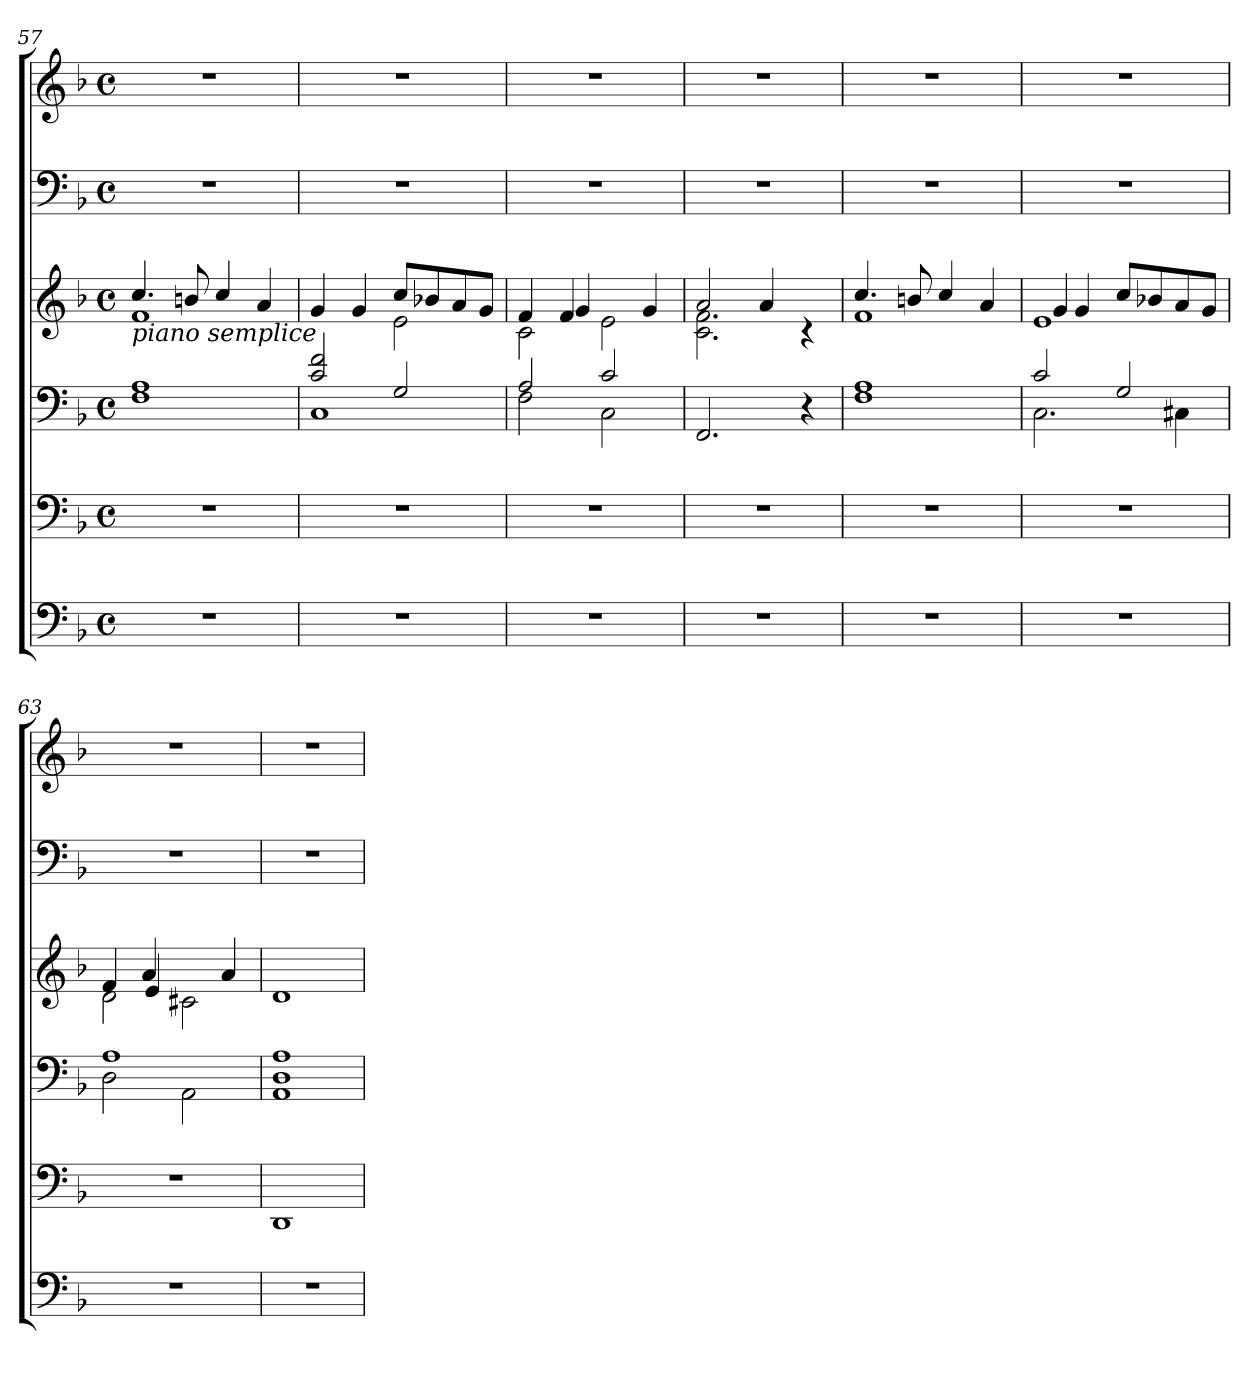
**kern	**kern	**kern	**kern	**kern	**kern
*part4	*part3	*part2	*part2	*part1	*part1
*staff6	*staff5	*staff4	*staff3	*staff2	*staff1
!!LO:LB:g=z
*clefF4	*clefF4	*clefF4	*clefG2	*clefF4	*clefG2
*k[b-]	*k[b-]	*k[b-]	*k[b-]	*k[b-]	*k[b-]
*F:	*F:	*F:	*F:	*F:	*F:
*M4/4	*M4/4	*M4/4	*M4/4	*M4/4	*M4/4
*met(c)	*met(c)	*met(c)	*met(c)	*met(c)	*met(c)
=57	=57	=57	=57	=57	=57
*	*	*	*^	*	*
!	!	!	!LO:TX:b:i:t=piano semplice	!	!	!
1r	1r	1F 1A	1f	4.cc/	1r	1r
.	.	.	.	8bn/	.	.
.	.	.	.	4cc/	.	.
.	.	.	.	4a/	.	.
=58	=58	=58	=58	=58	=58	=58
*	*	*^	*	*	*	*
1r	1r	1C	2c/ 2f/	4g/	2ryy	1r	1r
.	.	.	.	4g/	.	.	.
.	.	.	2G/	2e\	8cc/L	.	.
.	.	.	.	.	8b-X/	.	.
.	.	.	.	.	8a/	.	.
.	.	.	.	.	8g/J	.	.
=59	=59	=59	=59	=59	=59	=59	=59
*	*	*	*	*	*^	*	*
1r	1r	2A/	2F\	2c\	4f/	4ryy	1r	1r
.	.	.	.	.	4f/	4g/	.	.
.	.	2c/	2C\	2ryy	2e\	4ryy	.	.
.	.	.	.	.	.	4g/	.	.
*	*	*v	*v	*	*	*	*	*
*	*	*	*	*v	*v	*	*
=60	=60	=60	=60	=60	=60	=60
1r	1r	2.FF/	2.c\ 2.f\	2a/	1r	1r
.	.	.	.	4a/	.	.
.	.	4r	4ryy	4rc	.	.
!!LO:LB:g=z
=61	=61	=61	=61	=61	=61	=61
1r	1r	1F 1A	1f	4.cc/	1r	1r
.	.	.	.	8bn/	.	.
.	.	.	.	4cc/	.	.
.	.	.	.	4a/	.	.
=62	=62	=62	=62	=62	=62	=62
*	*	*^	*	*	*	*
1r	1r	2c/	2.C\	1e	4g/	1r	1r
.	.	.	.	.	4g/	.	.
.	.	2G/	.	.	8cc/L	.	.
.	.	.	.	.	8b-X/	.	.
.	.	.	4C#X\	.	8a/	.	.
.	.	.	.	.	8g/J	.	.
=63	=63	=63	=63	=63	=63	=63	=63
*	*	*	*	*	*^	*	*
1r	1r	1A	2D\	2d\	4f/	4ryy	1r	1r
.	.	.	.	.	4a/	4e/	.	.
.	.	.	2AA\	2ryy	2c#X\	4ryy	.	.
.	.	.	.	.	.	4a/	.	.
*	*	*v	*v	*	*	*	*	*
*	*	*	*v	*v	*v	*	*
=64	=64	=64	=64	=64	=64
1r	1DD	1AA 1D 1A	1d	1r	1r
=	=	=	=	=	=
*-	*-	*-	*-	*-	*-
